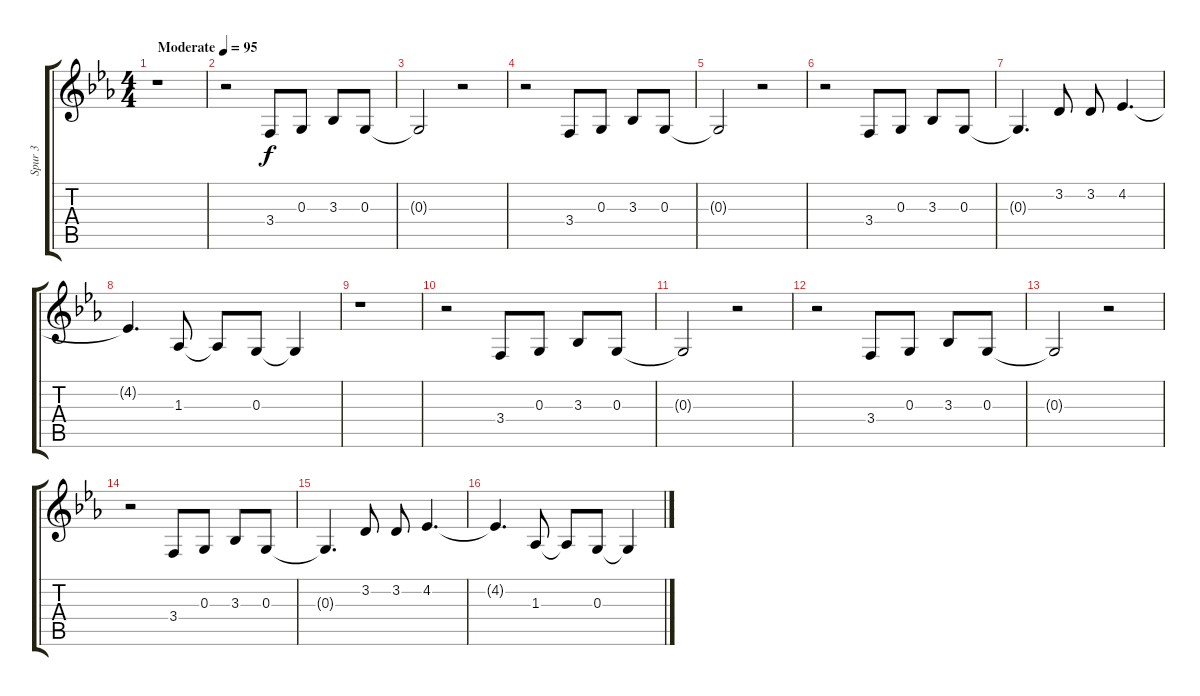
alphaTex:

\track ("Spur 3" "Spur 3") {instrument glockenspiel}
\staff {score tabs}
\tuning (E4 B3 G3 D3 A2 E2) {hide}
\ts (4 4)
\tempo (95 "Moderate")
\clef g2
\ks eb
r.1{dy f instrument glockenspiel} |
r.2 3.4.8 0.3.8 3.3.8 0.3.8 |
0.3{t}.2 r.2 |
r.2 3.4.8 0.3.8 3.3.8 0.3.8 |
0.3{t}.2 r.2 |
r.2 3.4.8 0.3.8 3.3.8 0.3.8 |
0.3{t}.4{d} 3.2.8 3.2.8 4.2.4{d} |
4.2{t}.4{d} 1.3.8 1.3{t}.8 0.3.8 0.3{t}.4 |
r.1 |
r.2 3.4.8 0.3.8 3.3.8 0.3.8 |
0.3{t}.2 r.2 |
r.2 3.4.8 0.3.8 3.3.8 0.3.8 |
0.3{t}.2 r.2 |
r.2 3.4.8 0.3.8 3.3.8 0.3.8 |
0.3{t}.4{d} 3.2.8 3.2.8 4.2.4{d} |
4.2{t}.4{d} 1.3.8 1.3{t}.8 0.3.8 0.3{t}.4
